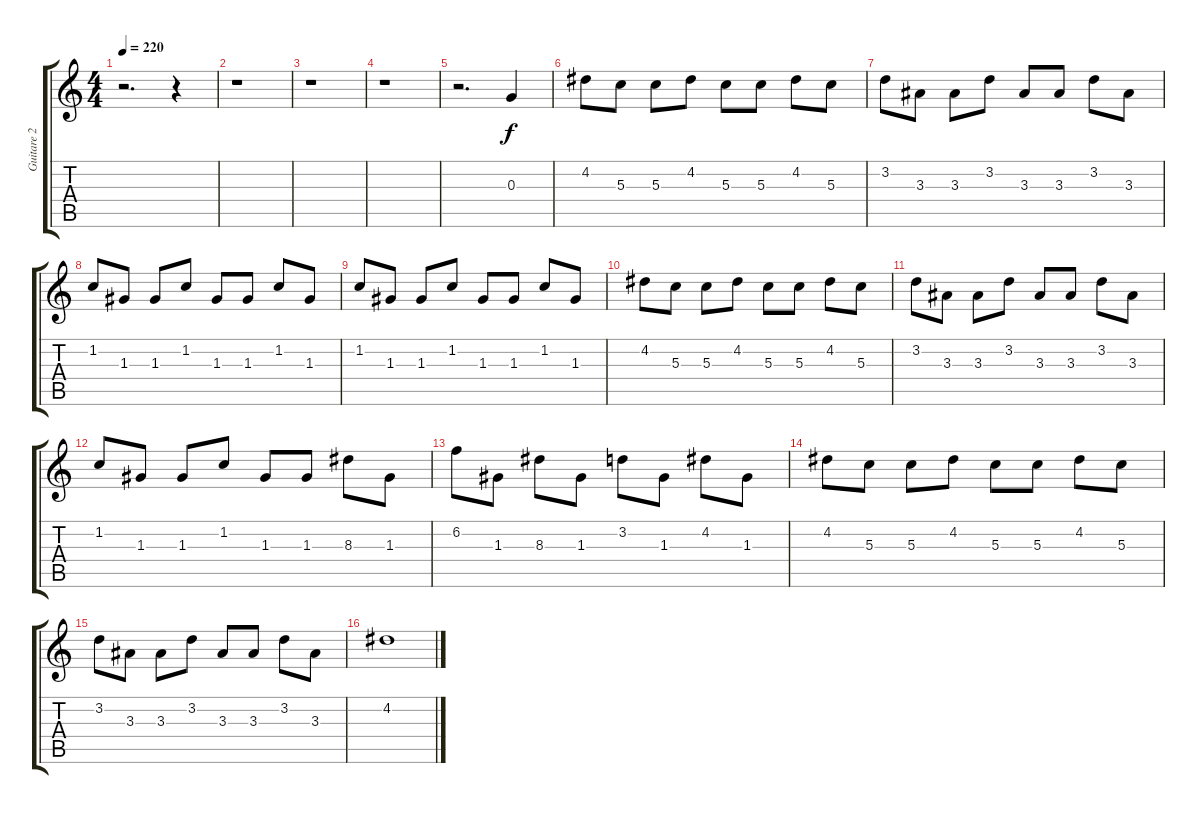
\track ("Guitare 2" "Guitare 2") {instrument distortionguitar}
\staff {score tabs}
\tuning (E4 B3 G3 D3 A2 E2) {hide}
\ts (4 4)
\tempo 220
\clef g2
\ks c
r.2{d dy f instrument distortionguitar} r.4 |
r.1 |
r.1 |
r.1 |
r.2{d} 0.3.4 |
4.2.8 5.3.8 5.3.8 4.2.8 5.3.8 5.3.8 4.2.8 5.3.8 |
3.2.8 3.3.8 3.3.8 3.2.8 3.3.8 3.3.8 3.2.8 3.3.8 |
1.2.8 1.3.8 1.3.8 1.2.8 1.3.8 1.3.8 1.2.8 1.3.8 |
1.2.8 1.3.8 1.3.8 1.2.8 1.3.8 1.3.8 1.2.8 1.3.8 |
4.2.8 5.3.8 5.3.8 4.2.8 5.3.8 5.3.8 4.2.8 5.3.8 |
3.2.8 3.3.8 3.3.8 3.2.8 3.3.8 3.3.8 3.2.8 3.3.8 |
1.2.8 1.3.8 1.3.8 1.2.8 1.3.8 1.3.8 8.3.8 1.3.8 |
6.2.8 1.3.8 8.3.8 1.3.8 3.2.8 1.3.8 4.2.8 1.3.8 |
4.2.8 5.3.8 5.3.8 4.2.8 5.3.8 5.3.8 4.2.8 5.3.8 |
3.2.8 3.3.8 3.3.8 3.2.8 3.3.8 3.3.8 3.2.8 3.3.8 |
4.2.1
